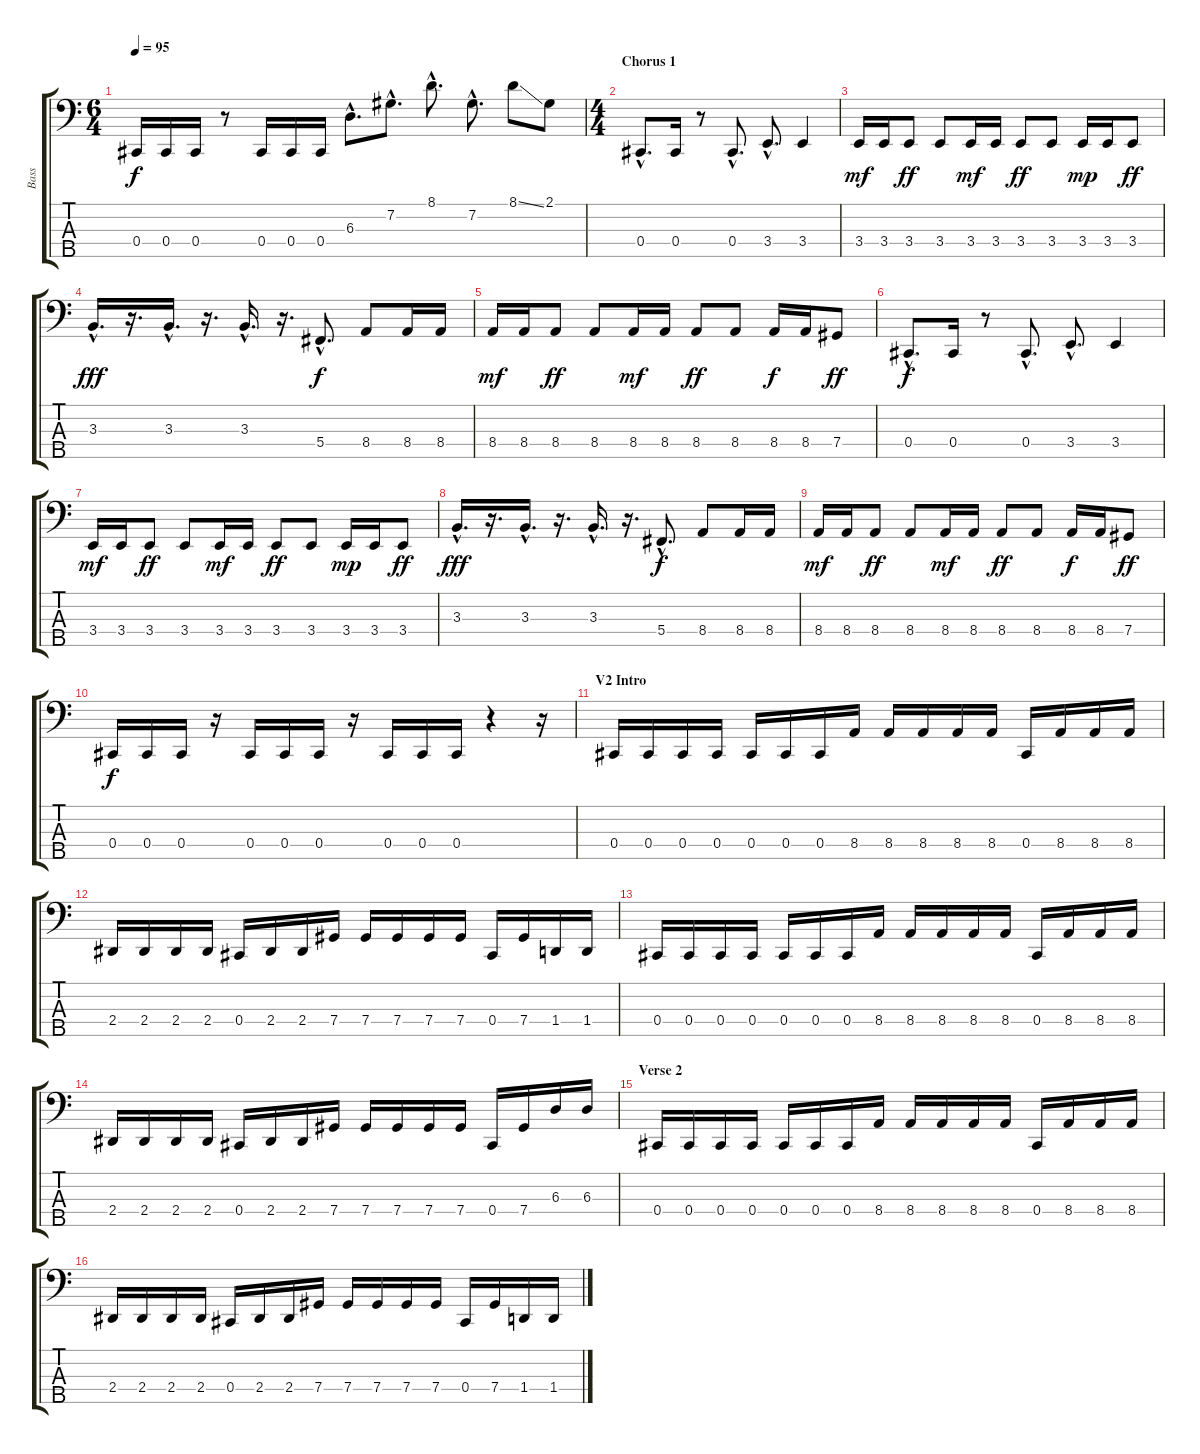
\track ("Bass" "Bass") {instrument electricbassfinger}
\staff {score tabs}
\tuning (Gb2 Db2 Ab1 Db1 Bb0) {hide}
\ts (6 4)
\tempo 95
\clef f4
\ks c
0.4.16{dy f} 0.4.16 0.4.16 r.8 0.4.16 0.4.16 0.4.16 6.3{hac}.8{d} 7.2{hac}.8{d} 8.1{hac}.8{d} 7.2{hac}.8{d} 8.1{ss}.8 2.1.8 |
\ts (4 4)
\section ("" "Chorus 1")
0.4{hac}.8{d} 0.4.16 r.8 0.4{hac}.8{d} 3.4{hac}.8{d} 3.4.4 |
3.4.16{dy mf} 3.4.16 3.4.8{dy ff} 3.4.8 3.4.16{dy mf} 3.4.16 3.4.8{dy ff} 3.4.8 3.4.16{dy mp} 3.4.16 3.4.8{dy ff} |
3.3{hac}.16{d dy fff} r.16{d} 3.3{hac}.16{d} r.16{d} 3.3{hac}.16{d} r.16{d} 5.4{hac}.8{d dy f} 8.4.8 8.4.16 8.4.16 |
8.4.16{dy mf} 8.4.16 8.4.8{dy ff} 8.4.8 8.4.16{dy mf} 8.4.16 8.4.8{dy ff} 8.4.8 8.4.16{dy f} 8.4.16 7.4.8{dy ff} |
0.4{hac}.8{d dy f} 0.4.16 r.8 0.4{hac}.8{d} 3.4{hac}.8{d} 3.4.4 |
3.4.16{dy mf} 3.4.16 3.4.8{dy ff} 3.4.8 3.4.16{dy mf} 3.4.16 3.4.8{dy ff} 3.4.8 3.4.16{dy mp} 3.4.16 3.4.8{dy ff} |
3.3{hac}.16{d dy fff} r.16{d} 3.3{hac}.16{d} r.16{d} 3.3{hac}.16{d} r.16{d} 5.4{hac}.8{d dy f} 8.4.8 8.4.16 8.4.16 |
8.4.16{dy mf} 8.4.16 8.4.8{dy ff} 8.4.8 8.4.16{dy mf} 8.4.16 8.4.8{dy ff} 8.4.8 8.4.16{dy f} 8.4.16 7.4.8{dy ff} |
0.4.16{dy f} 0.4.16 0.4.16 r.16 0.4.16 0.4.16 0.4.16 r.16 0.4.16 0.4.16 0.4.16 r.4 r.16 |
\section ("" "V2 Intro")
0.4.16 0.4.16 0.4.16 0.4.16 0.4.16 0.4.16 0.4.16 8.4.16 8.4.16 8.4.16 8.4.16 8.4.16 0.4.16 8.4.16 8.4.16 8.4.16 |
2.4.16 2.4.16 2.4.16 2.4.16 0.4.16 2.4.16 2.4.16 7.4.16 7.4.16 7.4.16 7.4.16 7.4.16 0.4.16 7.4.16 1.4.16 1.4.16 |
0.4.16 0.4.16 0.4.16 0.4.16 0.4.16 0.4.16 0.4.16 8.4.16 8.4.16 8.4.16 8.4.16 8.4.16 0.4.16 8.4.16 8.4.16 8.4.16 |
2.4.16 2.4.16 2.4.16 2.4.16 0.4.16 2.4.16 2.4.16 7.4.16 7.4.16 7.4.16 7.4.16 7.4.16 0.4.16 7.4.16 6.3.16 6.3.16 |
\section ("" "Verse 2")
0.4.16 0.4.16 0.4.16 0.4.16 0.4.16 0.4.16 0.4.16 8.4.16 8.4.16 8.4.16 8.4.16 8.4.16 0.4.16 8.4.16 8.4.16 8.4.16 |
2.4.16 2.4.16 2.4.16 2.4.16 0.4.16 2.4.16 2.4.16 7.4.16 7.4.16 7.4.16 7.4.16 7.4.16 0.4.16 7.4.16 1.4.16 1.4.16
